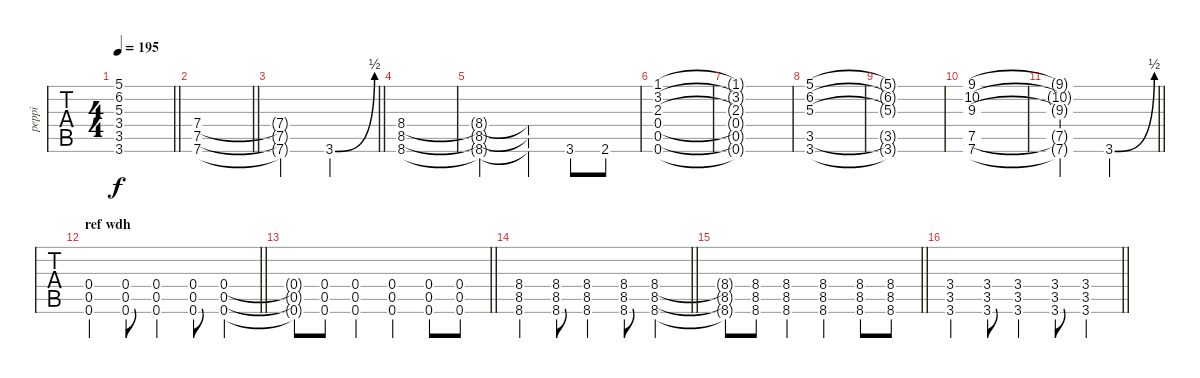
\track ("peppi" "peppi") {instrument distortionguitar}
\staff {tabs}
\tuning (D4 A3 F3 C3 G2 C2) {hide}
\ts (4 4)
\tempo 195
\clef g2
\barLineRight lightlight
\ks c
(5.1{t} 6.2{t} 5.3{t} 3.4{t} 3.5{t} 3.6{t}).1{dy f} |
\barLineRight lightlight
(7.4 7.5 7.6).1 |
\barLineRight lightlight
(7.4{t} 7.5{t} 7.6{t}).2 3.6{be (bend 0 0 60 2)}.2 |
(8.4 8.5 8.6).1 |
(8.4{t} 8.5{t} 8.6{t}).2 (8.4{t} 8.5{t} 8.6{t}).4 3.6.8 2.6.8 |
(1.1 3.2 2.3 0.4 0.5 0.6).1 |
(1.1{t} 3.2{t} 2.3{t} 0.4{t} 0.5{t} 0.6{t}).1 |
(5.1 6.2 5.3 3.5 3.6).1 |
(5.1{t} 6.2{t} 5.3{t} 3.5{t} 3.6{t}).1 |
(9.1 10.2 9.3 7.5 7.6).1 |
\barLineRight lightlight
(9.1{t} 10.2{t} 9.3{t} 7.5{t} 7.6{t}).2 3.6{be (bend 0 0 60 2)}.2 |
\section ("" "ref wdh")
\barLineRight lightlight
(0.4 0.5 0.6).4 (0.4 0.5 0.6).8 (0.4 0.5 0.6).4 (0.4 0.5 0.6).8 (0.4 0.5 0.6).4 |
\barLineRight lightlight
(0.4{t} 0.5{t} 0.6{t}).8 (0.4 0.5 0.6).8 (0.4 0.5 0.6).4 (0.4 0.5 0.6).4 (0.4 0.5 0.6).8 (0.4 0.5 0.6).8 |
\barLineRight lightlight
(8.4 8.5 8.6).4 (8.4 8.5 8.6).8 (8.4 8.5 8.6).4 (8.4 8.5 8.6).8 (8.4 8.5 8.6).4 |
\barLineRight lightlight
(8.4{t} 8.5{t} 8.6{t}).8 (8.4 8.5 8.6).8 (8.4 8.5 8.6).4 (8.4 8.5 8.6).4 (8.4 8.5 8.6).8 (8.4 8.5 8.6).8 |
\barLineRight lightlight
(3.4 3.5 3.6).4 (3.4 3.5 3.6).8 (3.4 3.5 3.6).4 (3.4 3.5 3.6).8 (3.4 3.5 3.6).4
